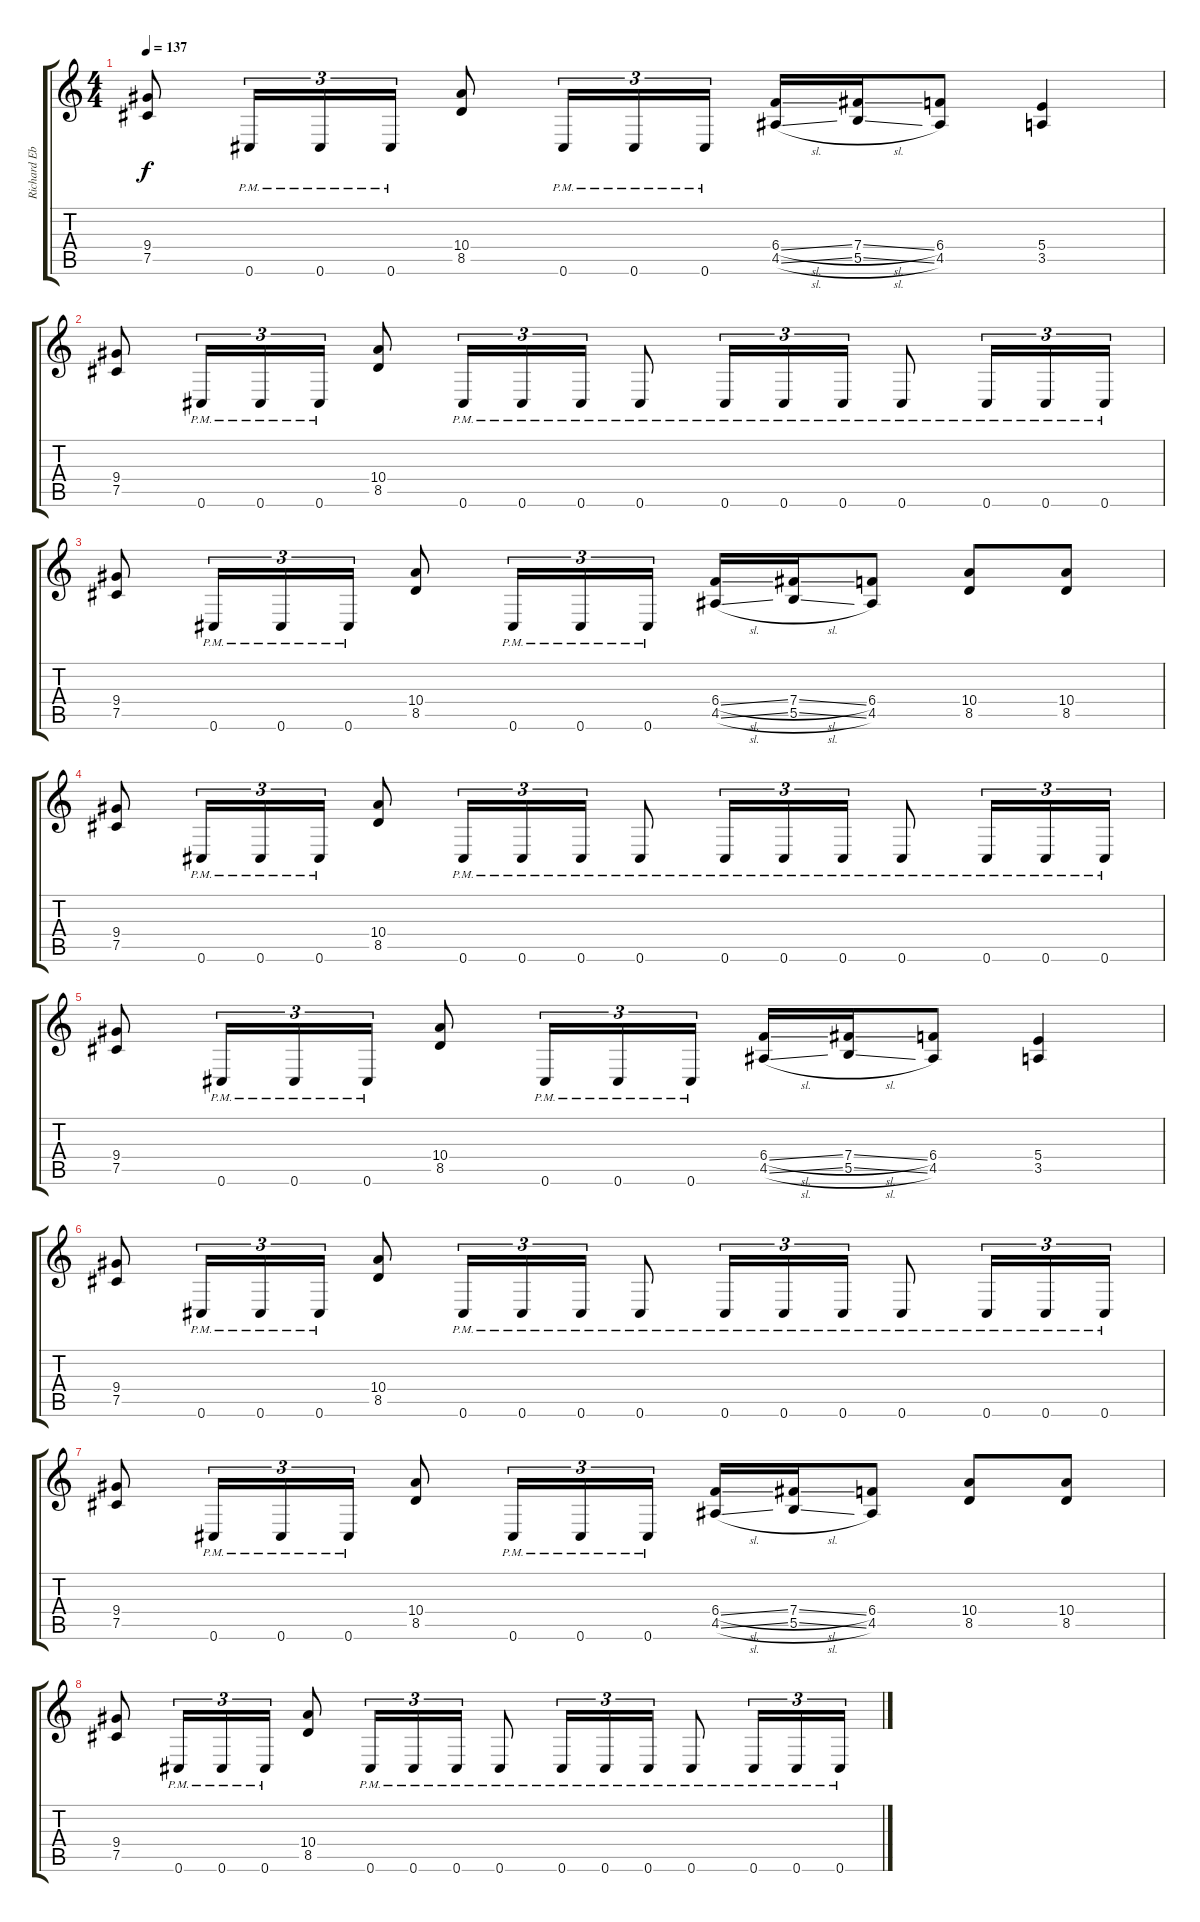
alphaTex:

\track ("Richard Ebisch (Rhythm)" "Richard Eb") {instrument distortionguitar}
\staff {score tabs}
\tuning (Db4 Ab3 E3 B2 Gb2 Db2) {hide}
\ts (4 4)
\tempo 137
\clef g2
\ks c
(9.4 7.5).8{dy f} 0.6{pm}.16{tu (3 2)} 0.6{pm}.16{tu (3 2)} 0.6{pm}.16{tu (3 2)} (10.4 8.5).8 0.6{pm}.16{tu (3 2)} 0.6{pm}.16{tu (3 2)} 0.6{pm}.16{tu (3 2)} (6.4{sl} 4.5{sl}).16 (7.4{sl} 5.5{sl}).16 (6.4 4.5).8 (5.4 3.5).4 |
(9.4 7.5).8 0.6{pm}.16{tu (3 2)} 0.6{pm}.16{tu (3 2)} 0.6{pm}.16{tu (3 2)} (10.4 8.5).8 0.6{pm}.16{tu (3 2)} 0.6{pm}.16{tu (3 2)} 0.6{pm}.16{tu (3 2)} 0.6{pm}.8 0.6{pm}.16{tu (3 2)} 0.6{pm}.16{tu (3 2)} 0.6{pm}.16{tu (3 2)} 0.6{pm}.8 0.6{pm}.16{tu (3 2)} 0.6{pm}.16{tu (3 2)} 0.6{pm}.16{tu (3 2)} |
(9.4 7.5).8 0.6{pm}.16{tu (3 2)} 0.6{pm}.16{tu (3 2)} 0.6{pm}.16{tu (3 2)} (10.4 8.5).8 0.6{pm}.16{tu (3 2)} 0.6{pm}.16{tu (3 2)} 0.6{pm}.16{tu (3 2)} (6.4{sl} 4.5{sl}).16 (7.4{sl} 5.5{sl}).16 (6.4 4.5).8 (10.4 8.5).8 (10.4 8.5).8 |
(9.4 7.5).8 0.6{pm}.16{tu (3 2)} 0.6{pm}.16{tu (3 2)} 0.6{pm}.16{tu (3 2)} (10.4 8.5).8 0.6{pm}.16{tu (3 2)} 0.6{pm}.16{tu (3 2)} 0.6{pm}.16{tu (3 2)} 0.6{pm}.8 0.6{pm}.16{tu (3 2)} 0.6{pm}.16{tu (3 2)} 0.6{pm}.16{tu (3 2)} 0.6{pm}.8 0.6{pm}.16{tu (3 2)} 0.6{pm}.16{tu (3 2)} 0.6{pm}.16{tu (3 2)} |
(9.4 7.5).8 0.6{pm}.16{tu (3 2)} 0.6{pm}.16{tu (3 2)} 0.6{pm}.16{tu (3 2)} (10.4 8.5).8 0.6{pm}.16{tu (3 2)} 0.6{pm}.16{tu (3 2)} 0.6{pm}.16{tu (3 2)} (6.4{sl} 4.5{sl}).16 (7.4{sl} 5.5{sl}).16 (6.4 4.5).8 (5.4 3.5).4 |
(9.4 7.5).8 0.6{pm}.16{tu (3 2)} 0.6{pm}.16{tu (3 2)} 0.6{pm}.16{tu (3 2)} (10.4 8.5).8 0.6{pm}.16{tu (3 2)} 0.6{pm}.16{tu (3 2)} 0.6{pm}.16{tu (3 2)} 0.6{pm}.8 0.6{pm}.16{tu (3 2)} 0.6{pm}.16{tu (3 2)} 0.6{pm}.16{tu (3 2)} 0.6{pm}.8 0.6{pm}.16{tu (3 2)} 0.6{pm}.16{tu (3 2)} 0.6{pm}.16{tu (3 2)} |
(9.4 7.5).8 0.6{pm}.16{tu (3 2)} 0.6{pm}.16{tu (3 2)} 0.6{pm}.16{tu (3 2)} (10.4 8.5).8 0.6{pm}.16{tu (3 2)} 0.6{pm}.16{tu (3 2)} 0.6{pm}.16{tu (3 2)} (6.4{sl} 4.5{sl}).16 (7.4{sl} 5.5{sl}).16 (6.4 4.5).8 (10.4 8.5).8 (10.4 8.5).8 |
(9.4 7.5).8 0.6{pm}.16{tu (3 2)} 0.6{pm}.16{tu (3 2)} 0.6{pm}.16{tu (3 2)} (10.4 8.5).8 0.6{pm}.16{tu (3 2)} 0.6{pm}.16{tu (3 2)} 0.6{pm}.16{tu (3 2)} 0.6{pm}.8 0.6{pm}.16{tu (3 2)} 0.6{pm}.16{tu (3 2)} 0.6{pm}.16{tu (3 2)} 0.6{pm}.8 0.6{pm}.16{tu (3 2)} 0.6{pm}.16{tu (3 2)} 0.6{pm}.16{tu (3 2)}
